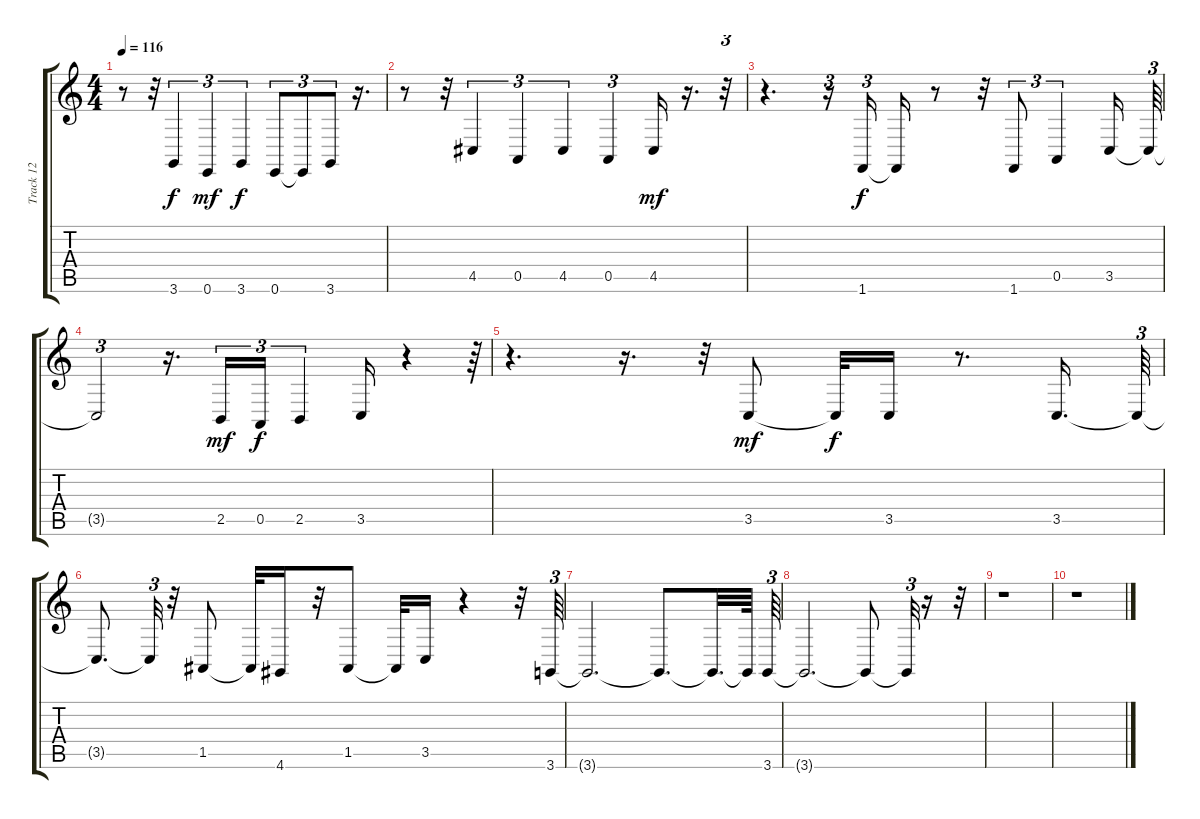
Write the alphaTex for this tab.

\track ("Track 12" "Track 12") {instrument baritonesax}
\staff {score tabs}
\tuning (E4 B3 G3 D3 A2 E2) {hide}
\ts (4 4)
\tempo 116
\clef g2
\ks c
r.8{dy f} r.32 3.6.4{tu (3 2)} 0.6.4{tu (3 2) dy mf} 3.6.4{tu (3 2) dy f} 0.6.8{tu (3 2)} 0.6{t}.8{tu (3 2)} 3.6.8{tu (3 2)} r.16{d} |
r.8 r.32 4.5.4{tu (3 2)} 0.5.4{tu (3 2)} 4.5.4{tu (3 2)} 0.5.4{tu (3 2)} 4.5.16{dy mf} r.16{d} r.32{tu (3 2)} |
r.4{d} r.16{tu (3 2)} 1.6.16{tu (3 2) dy f} 1.6{t}.16 r.8 r.32 1.6.8{tu (3 2)} 0.5.4{tu (3 2)} 3.5.16 3.5{t}.64{tu (3 2)} |
3.5{t}.2{tu (3 2)} r.16{d} 2.5.16{tu (3 2) dy mf} 0.5.16{tu (3 2) dy f} 2.5.4{tu (3 2)} 3.5.16 r.4 r.64{tu (3 2)} |
r.4{d} r.16{d} r.32{tu (3 2)} 3.5.8{dy mf} 3.5{t}.32{dy f} 3.5.16 r.8{d} 3.5.16{d} 3.5{t}.64{tu (3 2)} |
3.5{t}.8{d} 3.5{t}.32{tu (3 2)} r.32 1.5.8 1.5{t}.32 4.6.16 r.32 1.5.8 1.5{t}.32 3.5.16 r.4 r.32 3.6.64{tu (3 2)} |
3.6{t}.2{d} 3.6{t}.8{d} 3.6{t}.32{d} 3.6{t}.64 3.6.64{tu (3 2)} |
3.6{t}.2{d} 3.6{t}.8 3.6{t}.32{tu (3 2)} r.16 r.32 |
r.1 |
r.1
